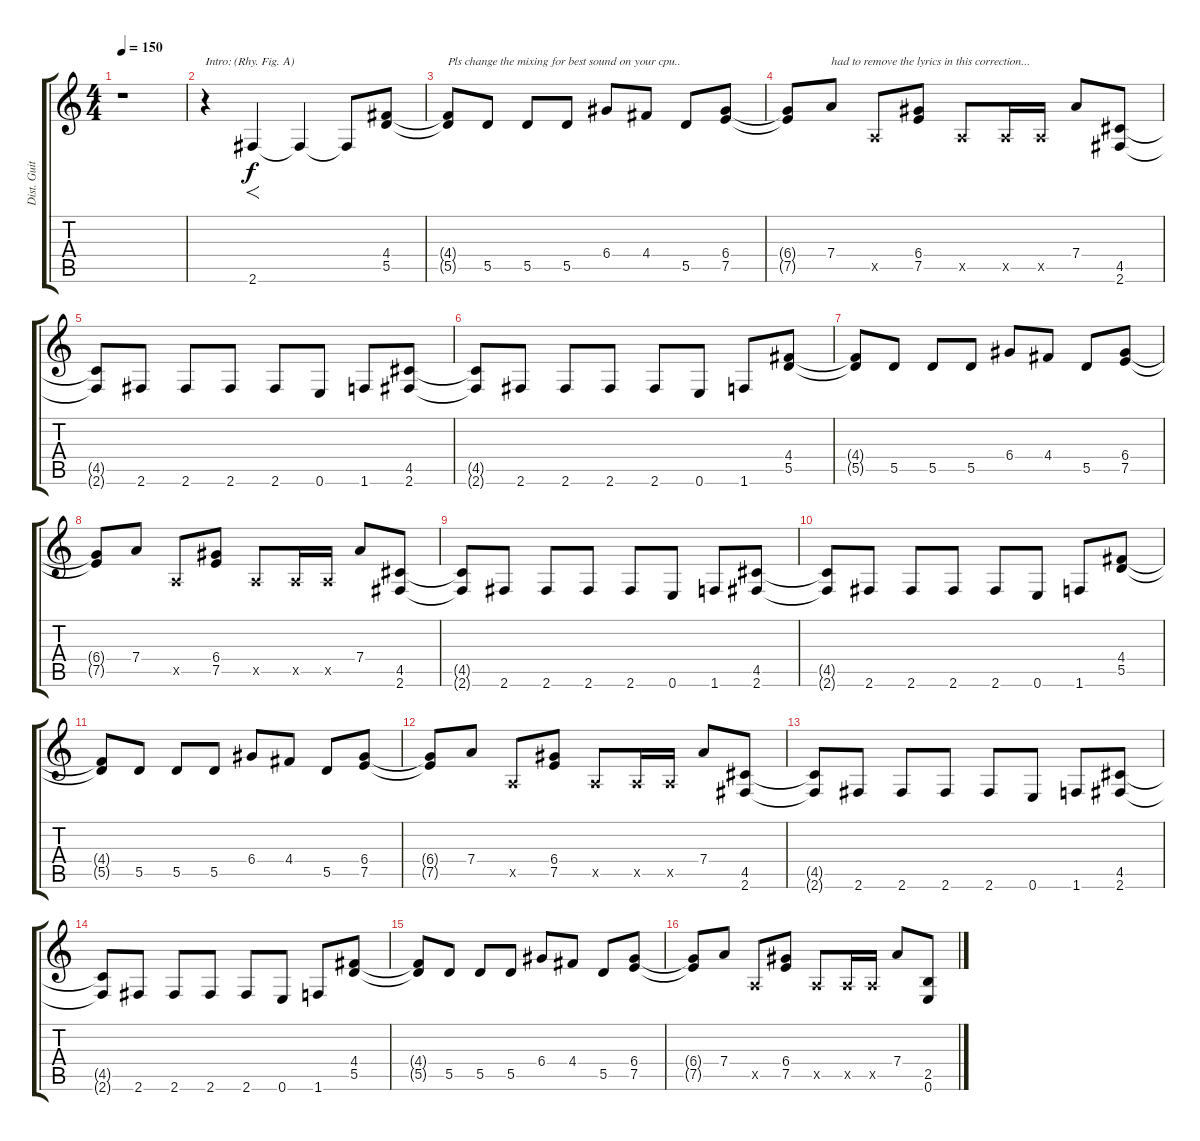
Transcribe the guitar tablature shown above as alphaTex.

\track ("Dist. Guitar 1" "Dist. Guit") {instrument overdrivenguitar}
\staff {score tabs}
\tuning (E4 B3 G3 D3 A2 E2) {hide}
\ts (4 4)
\tempo 150
\clef g2
\ks c
r.1{dy f instrument overdrivenguitar} |
r.4{txt "Intro: (Rhy. Fig. A)"} 2.6.4{f} 2.6{t}.4 2.6{t}.8 (4.4 5.5).8 |
(4.4{t} 5.5{t}).8{txt "Pls change the mixing for best sound on your cpu.."} 5.5.8 5.5.8 5.5.8 6.4.8 4.4.8 5.5.8 (6.4 7.5).8 |
(6.4{t} 7.5{t}).8 7.4.8{txt "had to remove the lyrics in this correction..."} 0.5{x}.8 (6.4 7.5).8 0.5{x}.8 0.5{x}.16 0.5{x}.16 7.4.8 (4.5 2.6).8 |
(4.5{t} 2.6{t}).8 2.6.8 2.6.8 2.6.8 2.6.8 0.6.8 1.6.8 (4.5 2.6).8 |
(4.5{t} 2.6{t}).8 2.6.8 2.6.8 2.6.8 2.6.8 0.6.8 1.6.8 (4.4 5.5).8 |
(4.4{t} 5.5{t}).8 5.5.8 5.5.8 5.5.8 6.4.8 4.4.8 5.5.8 (6.4 7.5).8 |
(6.4{t} 7.5{t}).8 7.4.8 0.5{x}.8 (6.4 7.5).8 0.5{x}.8 0.5{x}.16 0.5{x}.16 7.4.8 (4.5 2.6).8 |
(4.5{t} 2.6{t}).8 2.6.8 2.6.8 2.6.8 2.6.8 0.6.8 1.6.8 (4.5 2.6).8 |
(4.5{t} 2.6{t}).8 2.6.8 2.6.8 2.6.8 2.6.8 0.6.8 1.6.8 (4.4 5.5).8 |
(4.4{t} 5.5{t}).8 5.5.8 5.5.8 5.5.8 6.4.8 4.4.8 5.5.8 (6.4 7.5).8 |
(6.4{t} 7.5{t}).8 7.4.8 0.5{x}.8 (6.4 7.5).8 0.5{x}.8 0.5{x}.16 0.5{x}.16 7.4.8 (4.5 2.6).8 |
(4.5{t} 2.6{t}).8 2.6.8 2.6.8 2.6.8 2.6.8 0.6.8 1.6.8 (4.5 2.6).8 |
(4.5{t} 2.6{t}).8 2.6.8 2.6.8 2.6.8 2.6.8 0.6.8 1.6.8 (4.4 5.5).8 |
(4.4{t} 5.5{t}).8 5.5.8 5.5.8 5.5.8 6.4.8 4.4.8 5.5.8 (6.4 7.5).8 |
(6.4{t} 7.5{t}).8 7.4.8 0.5{x}.8 (6.4 7.5).8 0.5{x}.8 0.5{x}.16 0.5{x}.16 7.4.8 (2.5 0.6).8
